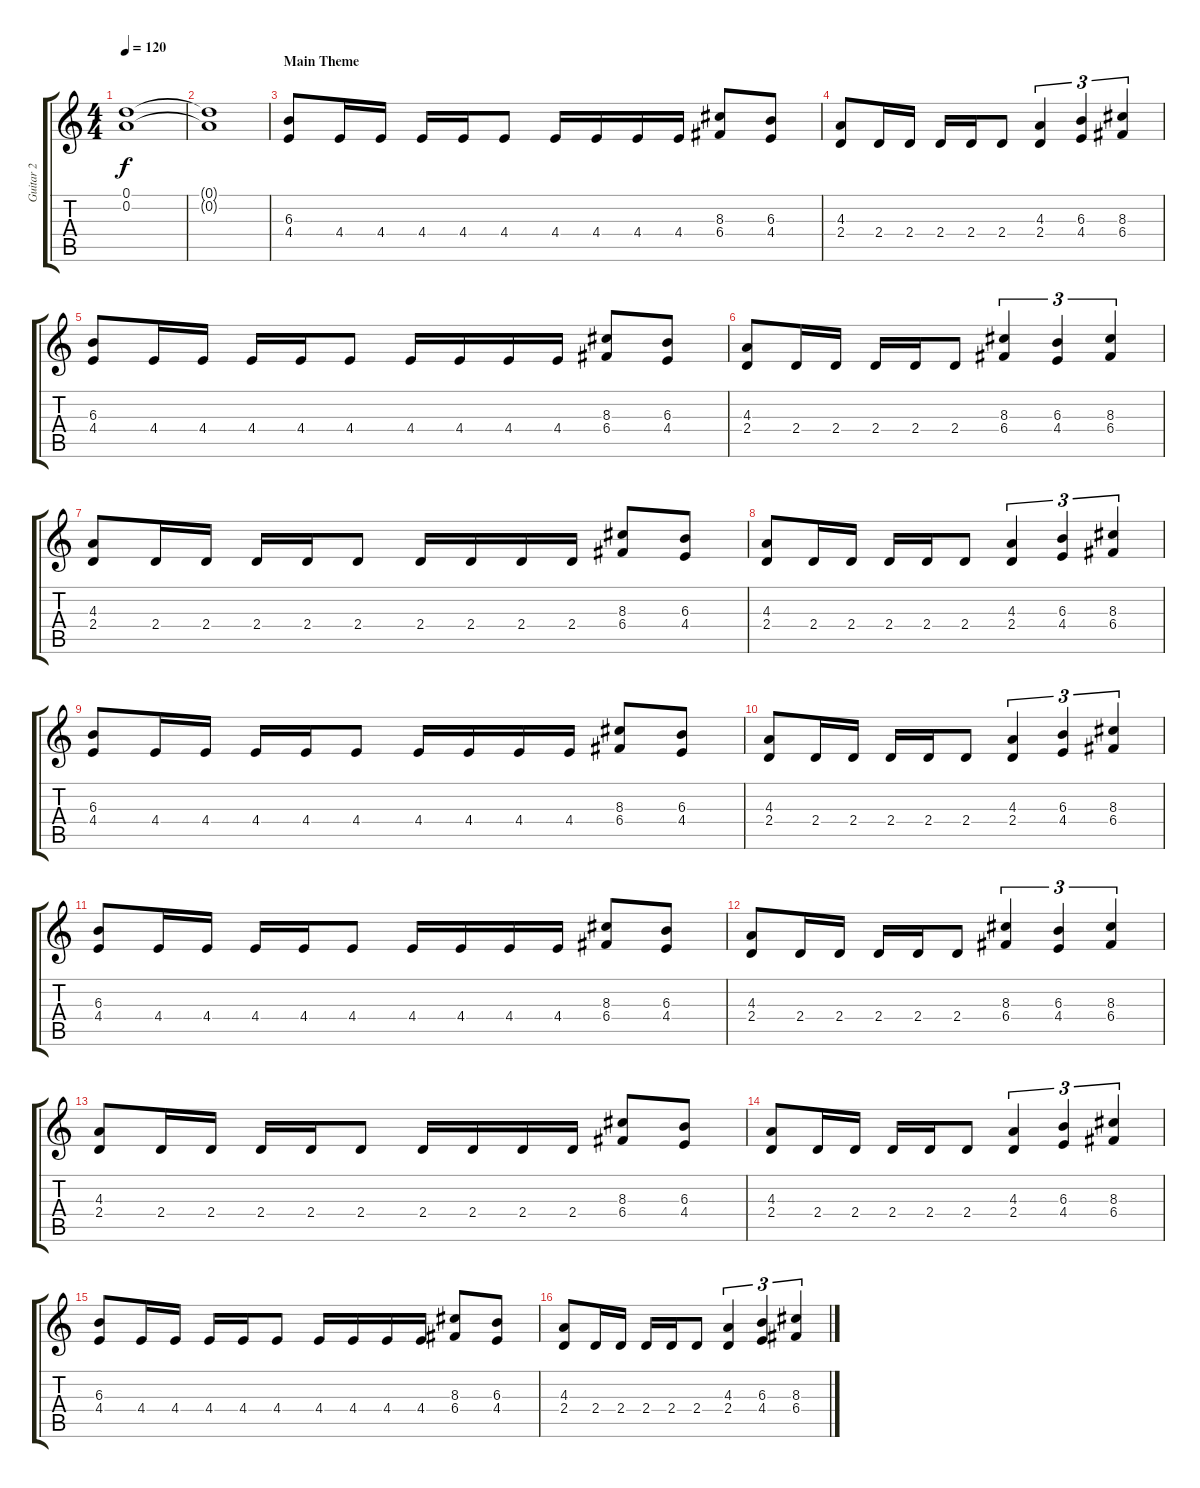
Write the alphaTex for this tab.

\track ("Guitar 2" "Guitar 2") {instrument distortionguitar}
\staff {score tabs}
\tuning (D4 A3 F3 C3 G2 D2) {hide}
\ts (4 4)
\tempo 120
\clef g2
\ks c
(0.1{t} 0.2{t}).1{dy f} |
(0.1{t} 0.2{t}).1 |
\section ("" "Main Theme")
(6.3 4.4).8{instrument distortionguitar} 4.4.16 4.4.16 4.4.16 4.4.16 4.4.8 4.4.16 4.4.16 4.4.16 4.4.16 (8.3 6.4).8 (6.3 4.4).8 |
(4.3 2.4).8 2.4.16 2.4.16 2.4.16 2.4.16 2.4.8 (4.3 2.4).4{tu (3 2)} (6.3 4.4).4{tu (3 2)} (8.3 6.4).4{tu (3 2)} |
(6.3 4.4).8 4.4.16 4.4.16 4.4.16 4.4.16 4.4.8 4.4.16 4.4.16 4.4.16 4.4.16 (8.3 6.4).8 (6.3 4.4).8 |
(4.3 2.4).8 2.4.16 2.4.16 2.4.16 2.4.16 2.4.8 (8.3 6.4).4{tu (3 2)} (6.3 4.4).4{tu (3 2)} (8.3 6.4).4{tu (3 2)} |
(4.3 2.4).8 2.4.16 2.4.16 2.4.16 2.4.16 2.4.8 2.4.16 2.4.16 2.4.16 2.4.16 (8.3 6.4).8 (6.3 4.4).8 |
(4.3 2.4).8 2.4.16 2.4.16 2.4.16 2.4.16 2.4.8 (4.3 2.4).4{tu (3 2)} (6.3 4.4).4{tu (3 2)} (8.3 6.4).4{tu (3 2)} |
(6.3 4.4).8 4.4.16 4.4.16 4.4.16 4.4.16 4.4.8 4.4.16 4.4.16 4.4.16 4.4.16 (8.3 6.4).8 (6.3 4.4).8 |
(4.3 2.4).8 2.4.16 2.4.16 2.4.16 2.4.16 2.4.8 (4.3 2.4).4{tu (3 2)} (6.3 4.4).4{tu (3 2)} (8.3 6.4).4{tu (3 2)} |
(6.3 4.4).8 4.4.16 4.4.16 4.4.16 4.4.16 4.4.8 4.4.16 4.4.16 4.4.16 4.4.16 (8.3 6.4).8 (6.3 4.4).8 |
(4.3 2.4).8 2.4.16 2.4.16 2.4.16 2.4.16 2.4.8 (8.3 6.4).4{tu (3 2)} (6.3 4.4).4{tu (3 2)} (8.3 6.4).4{tu (3 2)} |
(4.3 2.4).8 2.4.16 2.4.16 2.4.16 2.4.16 2.4.8 2.4.16 2.4.16 2.4.16 2.4.16 (8.3 6.4).8 (6.3 4.4).8 |
(4.3 2.4).8 2.4.16 2.4.16 2.4.16 2.4.16 2.4.8 (4.3 2.4).4{tu (3 2)} (6.3 4.4).4{tu (3 2)} (8.3 6.4).4{tu (3 2)} |
(6.3 4.4).8 4.4.16 4.4.16 4.4.16 4.4.16 4.4.8 4.4.16 4.4.16 4.4.16 4.4.16 (8.3 6.4).8 (6.3 4.4).8 |
(4.3 2.4).8 2.4.16 2.4.16 2.4.16 2.4.16 2.4.8 (4.3 2.4).4{tu (3 2)} (6.3 4.4).4{tu (3 2)} (8.3 6.4).4{tu (3 2)}
